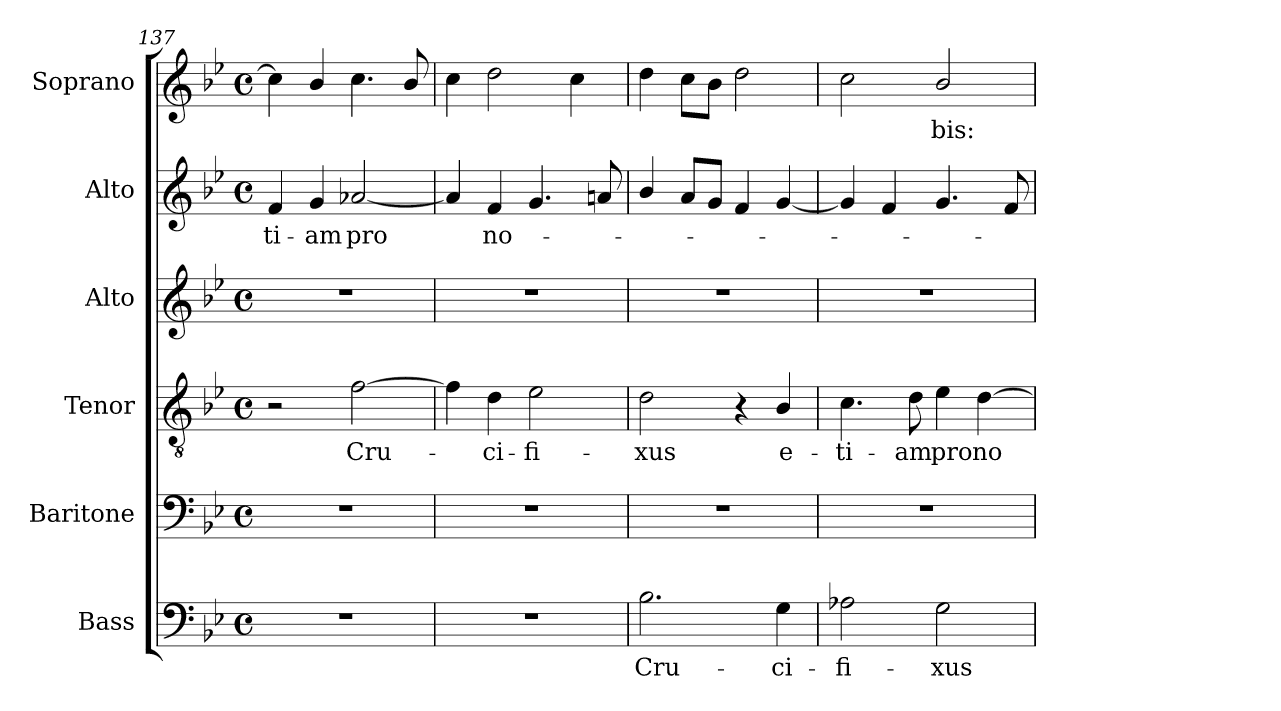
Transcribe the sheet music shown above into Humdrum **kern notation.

**kern	**text	**kern	**kern	**text	**kern	**kern	**text	**kern	**text
*part6	*part6	*part5	*part4	*part4	*part3	*part2	*part2	*part1	*part1
*staff6	*staff6	*staff5	*staff4	*staff4	*staff3	*staff2	*staff2	*staff1	*staff1
*I"Bass	*	*I"Baritone	*I"Tenor	*	*I"Alto	*I"Alto	*	*I"Soprano	*
*I'B.	*	*I'Bar.	*I'T.	*	*I'A.	*I'A.	*	*I'S.	*
*clefF4	*	*clefF4	*clefGv2	*	*clefG2	*clefG2	*	*clefG2	*
*	*	*	*ITrd7c12	*	*	*	*	*	*
*k[b-e-]	*	*k[b-e-]	*k[b-e-]	*	*k[b-e-]	*k[b-e-]	*	*k[b-e-]	*
*B-:	*	*B-:	*B-:	*	*B-:	*B-:	*	*B-:	*
*M4/4	*	*M4/4	*M4/4	*	*M4/4	*M4/4	*	*M4/4	*
*met(c)	*	*met(c)	*met(c)	*	*met(c)	*met(c)	*	*met(c)	*
=137	=137	=137	=137	=137	=137	=137	=137	=137	=137
!	!	!	!	!	!	!	!LO:LY:b:color=#000000	!	!
1r	.	1r	2r	.	1r	4fi/	-ti-	4cci\]	.
!	!	!	!	!	!	!	!LO:LY:b:color=#000000	!	!
.	.	.	.	.	.	4gi/	-am	4b-i/	.
!	!	!	!	!LO:LY:b:color=#000000	!	!	!	!	!
!	!	!	!	!	!	!	!LO:LY:b:color=#000000	!	!
.	.	.	[2Fi\	Cru-	.	[2a-i/	pro	4.cci\	.
.	.	.	.	.	.	.	.	8b-i/	.
=138	=138	=138	=138	=138	=138	=138	=138	=138	=138
1r	.	1r	4Fi\]	.	1r	4a-i/]	.	4cci\	.
!	!	!	!	!LO:LY:b:color=#000000	!	!	!	!	!
!	!	!	!	!	!	!	!LO:LY:b:color=#000000	!	!
.	.	.	4Di\	-ci-	.	4fi/	no-	2ddi\	.
!	!	!	!	!LO:LY:b:color=#000000	!	!	!	!	!
.	.	.	2E-i\	-fi-	.	4.gi/	.	.	.
.	.	.	.	.	.	.	.	4cci\	.
.	.	.	.	.	.	8ai/	.	.	.
=139	=139	=139	=139	=139	=139	=139	=139	=139	=139
!	!LO:LY:b:color=#000000	!	!	!	!	!	!	!	!
!	!	!	!	!LO:LY:b:color=#000000	!	!	!	!	!
2.B-i\	Cru-	1r	2Di\	-xus	1r	4b-i/	.	4ddi\	.
.	.	.	.	.	.	8ai/L	.	8cci\L	.
.	.	.	.	.	.	8gi/J	.	8b-i\J	.
.	.	.	4r	.	.	4fi/	.	2ddi\	.
!	!LO:LY:b:color=#000000	!	!	!	!	!	!	!	!
!	!	!	!	!LO:LY:b:color=#000000	!	!	!	!	!
4Gi\	-ci-	.	4BB-i/	e-	.	[4gi/	.	.	.
!!LO:LB:g=z
=140	=140	=140	=140	=140	=140	=140	=140	=140	=140
!	!LO:LY:b:color=#000000	!	!	!	!	!	!	!	!
!	!	!	!	!LO:LY:b:color=#000000	!	!	!	!	!
2A-i\	-fi-	1r	4.Ci\	-ti-	1r	4gi/]	.	2cci\	.
.	.	.	.	.	.	4fi/	.	.	.
!	!	!	!	!LO:LY:b:color=#000000	!	!	!	!	!
.	.	.	8Di\	-am	.	.	.	.	.
!	!LO:LY:b:color=#000000	!	!	!	!	!	!	!	!
!	!	!	!	!LO:LY:b:color=#000000	!	!	!	!	!
!	!	!	!	!	!	!	!	!	!LO:LY:b:color=#000000
2Gi\	-xus	.	4E-i\	pro	.	4.gi/	.	2b-i/	-bis:
!	!	!	!	!LO:LY:b:color=#000000	!	!	!	!	!
.	.	.	[4Di\	no-	.	.	.	.	.
.	.	.	.	.	.	8fi/	.	.	.
=	=	=	=	=	=	=	=	=	=
*-	*-	*-	*-	*-	*-	*-	*-	*-	*-
